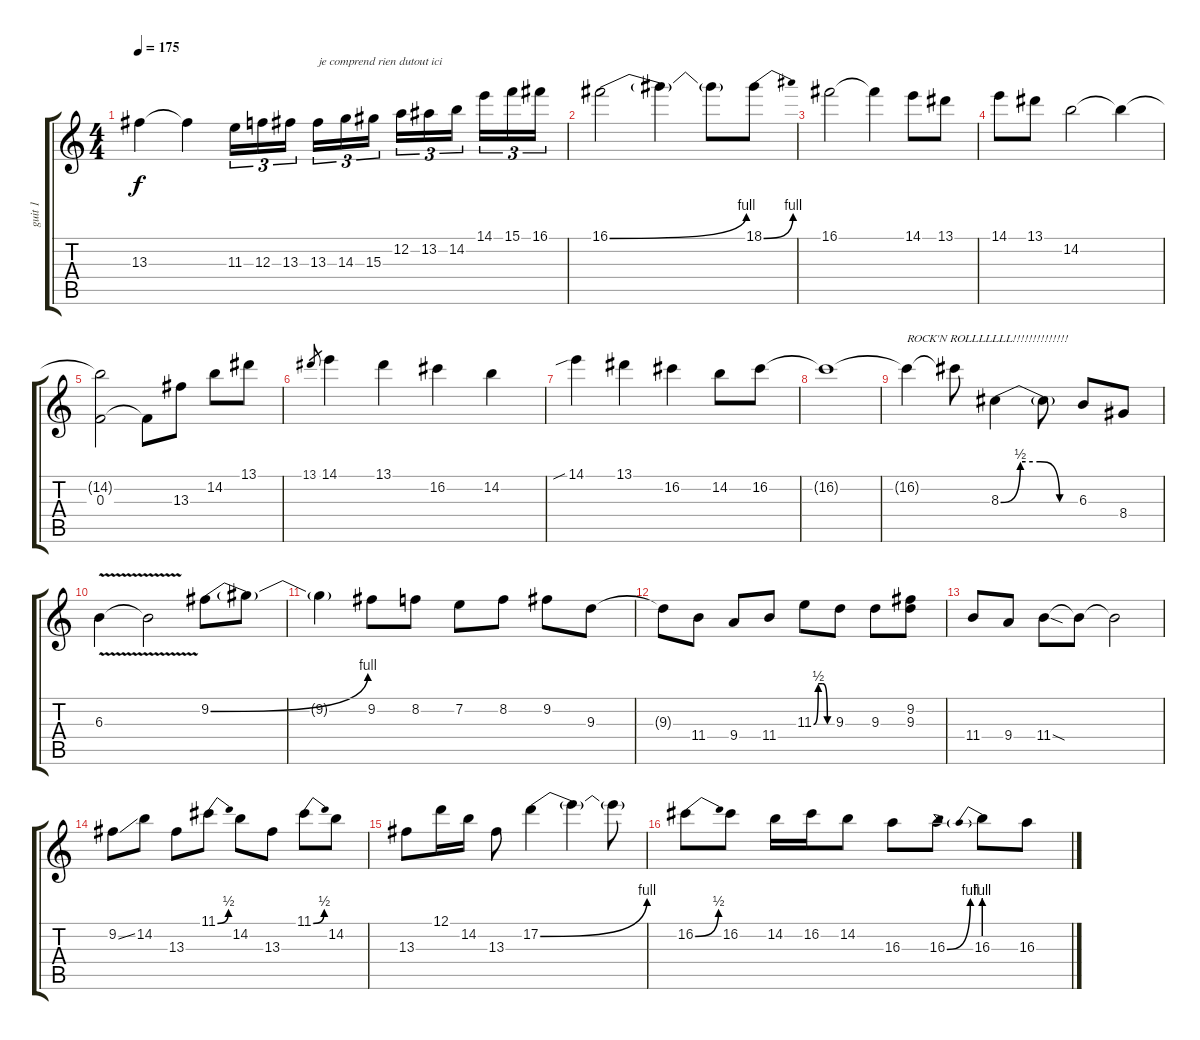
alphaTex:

\track ("guit 1" "guit 1") {instrument overdrivenguitar}
\staff {score tabs}
\tuning (D4 A3 F3 C3 G2 D2) {hide}
\ts (4 4)
\tempo 175
\clef g2
\ks c
13.3{t}.4{dy f} 13.3{t}.4 11.3.16{tu (3 2)} 12.3.16{tu (3 2)} 13.3.16{tu (3 2)} 13.3.16{tu (3 2) txt "je comprend rien dutout ici"} 14.3.16{tu (3 2)} 15.3.16{tu (3 2)} 12.2.16{tu (3 2)} 13.2.16{tu (3 2)} 14.2.16{tu (3 2)} 14.1.16{tu (3 2)} 15.1.16{tu (3 2)} 16.1.16{tu (3 2)} |
16.1{be (bend 0 0 60 4)}.2 16.1{t}.4 16.1{t}.8 18.1{be (bend 0 0 60 4)}.8 |
16.1.2 16.1{t}.4 14.1.8 13.1.8 |
14.1.8 13.1.8 14.2.2 14.2{t}.4 |
(14.2{t} 0.3).2 0.3{t}.8 13.3.8 14.2.8 13.1.8 |
13.1.8{gr} 14.1.4 13.1.4 16.2.4 14.2.4 |
14.1{sib}.4 13.1.4 16.2.4 14.2.8 16.2.8 |
16.2{t}.1 |
16.2{t}.4{txt "ROCK'N ROLLLLLLL!!!!!!!!!!!!!!"} 16.2{t}.8 8.3{be (custom 0 0 15 2 30 2 45 0 60 0)}.4 8.3{t}.8 6.3.8 8.4.8 |
6.3{v}.4 6.3{t}.2 9.2{be (bend 0 0 60 4)}.8 9.2{t}.8 |
9.2{t}.4 9.2.8 8.2.8 7.2.8 8.2.8 9.2.8 9.3.8 |
9.3{t}.8 11.4.8 9.4.8 11.4.8 11.3{be (custom 0 0 15 2 30 2 45 0 60 0)}.8 9.3.8 9.3.8 (9.2 9.3).8 |
11.4.8 9.4.8 11.4{sod}.8 11.4{t}.8 11.4{t}.2 |
9.2{ss}.8 14.2.8 13.3.8 11.1{be (bend 0 0 60 2)}.8 14.2.8 13.3.8 11.1{be (bend 0 0 60 2)}.8 14.2.8 |
13.3.8 12.1.16 14.2.16 13.3.8 17.2{be (bend 0 0 60 4)}.4 17.2{t}.4 17.2{t}.8 |
16.2{be (bend 0 0 60 2)}.8 16.2.8 14.2.16 16.2.16 14.2.8 16.3.8 16.3{be (bend 0 0 60 4)}.8 16.3{be (prebend 0 4 60 4)}.8 16.3.8
